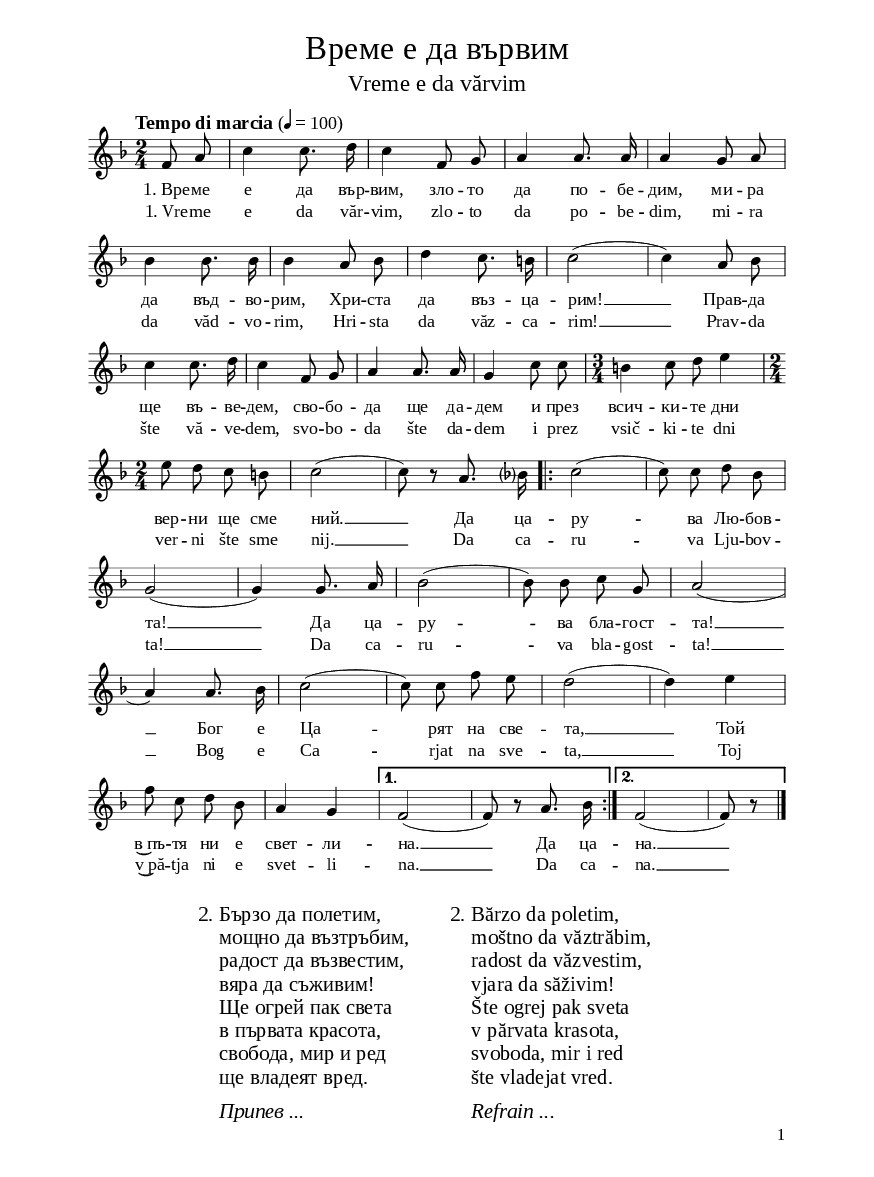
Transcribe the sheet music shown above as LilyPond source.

\version "2.24.4"

% include paper part and global functions
\include "include/globals.ily"

\bookpart {
  \label #'ref042
  \tocItem \markup "Време е да вървим – Vreme e da vărvim"
  \include "include/bookpart-paper.ily"
  \score {
    \include "include/score-layout.ily"

    \new Voice \absolute  {
      \clef treble
      \key f \major
      \time 2/4
      \tempoFunc "Tempo di marcia" 4 "100"
      \autoBeamOff
      \partial 4

      f'8 a'8 | c''4 c''8. d''16 |  c''4 f'8 g'8 | a'4 a'8. a'16 | a'4 g'8 a'8  \break

      bes'4 bes'8. bes'16 | bes'4 a'8 bes'8 | d''4 c''8. b'16 | c''2 (| c''4) a'8 bes'8 | \break

      c''4 c''8. d''16 | c''4 f'8 g'8 | a'4 a'8. a'16 | g'4 c''8 c''8 | \time 3/4 b'4 c''8 d''8 e''4| \break


      \time 2/4 e''8 d''8 c''8 b'8 | c''2 (| c''8) r8 a'8. bes'?16 | \repeat volta 2 {
        c''2 (| c''8) c''8 d''8 bes'8  |\break

        g'2 (| g'4 ) g'8. a'16| bes'2 ( |  bes'8 ) bes'8 c''8 g'8|   a'2 ( | \break

        a'4 ) a'8. bes'16| c''2 ( | c''8 ) c''8 f''8 e''8 | d''2 (|d''4 ) e''4 \break

        f''8 c''8 d''8 bes'8 | a'4 g'4 |
      } \alternative { { f'2 ( | f'8 ) r8 a'8. bes'16 | } { f'2 (| f' 8 ) r8 \bar "|." \break } }

    }

    \addlyrics {
      "1. Вре" -- ме е да вър -- вим, зло -- то да по -- бе -- дим, ми -- ра
      да въд -- во -- рим, Хри -- ста да въз -- ца -- рим! __   Прав -- да
      ще въ -- ве -- дем, сво -- бо -- да ще да -- дем и през всич -- ки -- те
      дни вер -- ни ще сме ний. __  Да ца -- ру -- ва Лю -- бов -- та! __
      Да ца -- ру -- ва бла -- гост -- та! __
      Бог е Ца -- рят на све -- та, __  Той в~пъ -- тя ни е свет -- ли  -- на. __ Да ца -- на. __
    }

    \addlyrics {
      "1. Vre" -- me e da văr -- vim, zlo -- to da po -- be -- dim, mi -- ra
      da văd -- vo -- rim, Hri -- sta da văz -- ca -- rim! __   Prav -- da
      šte vă -- ve -- dem, svo -- bo -- da šte da -- dem i prez vsič -- ki -- te
      dni ver -- ni šte sme nij. __  Da ca -- ru -- va Lju -- bov -- ta! __
      Da ca -- ru -- va bla -- gost -- ta! __
      Bog e Ca -- rjat na sve -- ta, __  Toj v~pă -- tja ni e svet -- li  -- na. __ Da ca -- na. __
    }

    \header {
      title = \titleFunc "Време е да вървим" "Vreme e da vărvim"
    }

    \midi{}

  } % score

  \markup \empty-two

  \markup \abs-fontsize #10 {
    \hspace #15
    \override #`(baseline-skip . ,bgCoupletBaselineSkip)
    \column {

      \line { 2. Бързо да полетим, }
      \line {   "   " мощно да възтръбим, }
      \line {   "   " радост да възвестим,  }
      \line {   "   " вяра да съживим! }
      \line {  "   " Ще огрей пак света }
      \line {   "   " в първата красота, }
      \line {   "   " свобода, мир и ред  }
      \line {   "   " ще владеят вред. }
      \vspace #0.5
      \line { "   " \italic {Припев ... } }
    }

    \hspace #5
    \override #`(baseline-skip . ,bgCoupletBaselineSkip)
    \column {

      \line { 2. Bărzo da poletim, }
      \line {   "   " moštno da văztrăbim, }
      \line {   "   " radost da văzvestim,  }
      \line {   "   " vjara da săživim! }
      \line {  "   " Šte ogrej pak sveta }
      \line {   "   " v părvata krasota, }
      \line {   "   " svoboda, mir i red  }
      \line {   "   " šte vladejat vred. }
      \vspace #0.5
      \line { "   " \italic {Refrain ... } }
    }
    %column
  } % markup


  % include foreign translation(s) of the song
  \version "2.24.4"

\markup \fill-line { \fontsize #deTitleFontSize "Es ist Zeit, dass wir gehen" }
\markup \null
\markup \null
\markup \abs-fontsize #10 {
  \hspace #25
  \override #`(baseline-skip . ,deCoupletBaselineSkip)

  \column {

    \line { 1. Es ist Zeit, dass wir gehen, }

    \line { "   "dass wir das Böse besiegen, }

    \line { "   "dass wir den Frieden wiederherstellen,}

    \line { "   "dass wir Christus zum König machen! }

    \line { "   "Gerechtigkeit werden wir einführen, }

    \line { "   "Freiheit werden wir geben, }

    \line { "   "und an allen Tagen}

    \line { "   "werden wir treu sein.}
     \vspace #0.5

    \line { "   " \italic { Refrain:}  }

    \line { "   "Möge die Liebe herrschen, }

    \line { "   "möge die Güte herrschen!}

    \line { "   "Gott ist der König der Welt; }

    \line { "   "Er ist das Licht auf unserem Weg.}
      \vspace #0.5
   

    \line { 2. "" Schnell, lasst uns losfliegen, }

    \line { "   "mächtig posaunen, }

    \line { "   "lasst uns die Freude verkünden,}

    \line { "   "den Glauben wiederbeleben!}

    \line { "   "Die Welt wird wieder erstrahlen}

    \line { "   "in der ersten Schönheit, }

    \line { "   "Freiheit, Frieden und Ordnung}

    \line { "   " werden überall walten!}
    \vspace #0.5

    \line { "   " \italic { Refrain ... }  }

  }

}


} % bookpart
